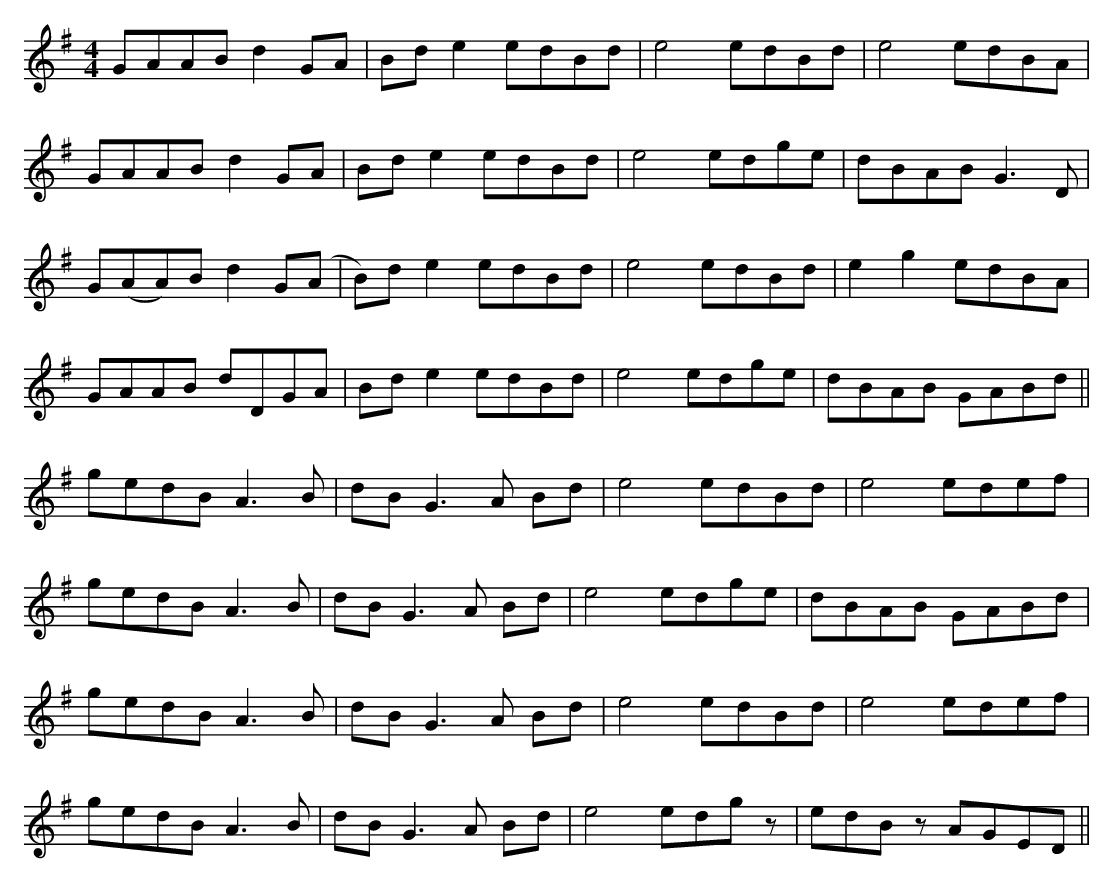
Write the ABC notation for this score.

X:1
M:4/4
K:G
GAAB d2GA|Bde2 edBd|e4 edBd| e4 edBA |
GAAB d2GA|Bde2 edBd|e4 edge|dBAB G3D|
G(AA)B d2G(A|B)de2 edBd|e4 edBd| e2g2 edBA |
GAAB dDGA|Bde2 edBd|e4 edge|dBAB GABd||
gedB A3B|dBG3 A Bd|e4 edBd |e4 edef|
gedB A3B|dBG3 A Bd|e4 edge|dBAB GABd|
gedB A3B|dBG3 A Bd|e4 edBd |e4 edef|
gedB A3B|dBG3 A Bd|e4 edgz|edBz AGED||
